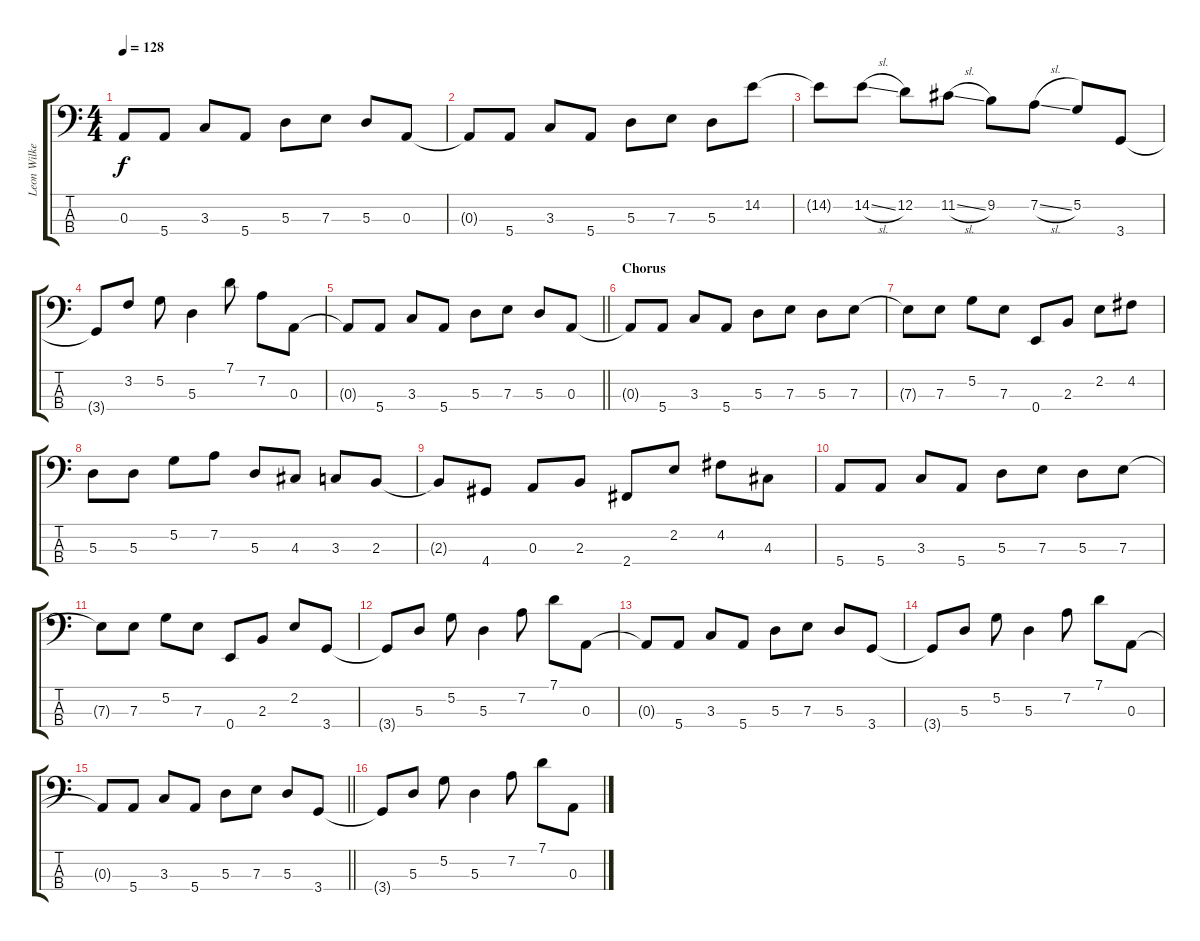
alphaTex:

\track ("Leon Wilkeson (Bass Guitar)" "Leon Wilke") {instrument electricbasspick}
\staff {score tabs}
\tuning (G2 D2 A1 E1) {hide}
\ts (4 4)
\tempo 128
\clef f4
\ks c
0.3{t}.8{dy f} 5.4.8 3.3.8 5.4.8 5.3.8 7.3.8 5.3.8 0.3.8 |
0.3{t}.8 5.4.8 3.3.8 5.4.8 5.3.8 7.3.8 5.3.8 14.2.8 |
14.2{t}.8 14.2{sl}.8 12.2.8 11.2{sl}.8 9.2.8 7.2{sl}.8 5.2.8 3.4.8 |
3.4{t}.8 3.2.8 5.2.8 5.3.4 7.1.8 7.2.8 0.3.8 |
\barLineRight lightlight
0.3{t}.8 5.4.8 3.3.8 5.4.8 5.3.8 7.3.8 5.3.8 0.3.8 |
\section ("" "Chorus")
0.3{t}.8 5.4.8 3.3.8 5.4.8 5.3.8 7.3.8 5.3.8 7.3.8 |
7.3{t}.8 7.3.8 5.2.8 7.3.8 0.4.8 2.3.8 2.2.8 4.2.8 |
5.3.8 5.3.8 5.2.8 7.2.8 5.3.8 4.3.8 3.3.8 2.3.8 |
2.3{t}.8 4.4.8 0.3.8 2.3.8 2.4.8 2.2.8 4.2.8 4.3.8 |
5.4.8 5.4.8 3.3.8 5.4.8 5.3.8 7.3.8 5.3.8 7.3.8 |
7.3{t}.8 7.3.8 5.2.8 7.3.8 0.4.8 2.3.8 2.2.8 3.4.8 |
3.4{t}.8 5.3.8 5.2.8 5.3.4 7.2.8 7.1.8 0.3.8 |
0.3{t}.8 5.4.8 3.3.8 5.4.8 5.3.8 7.3.8 5.3.8 3.4.8 |
3.4{t}.8 5.3.8 5.2.8 5.3.4 7.2.8 7.1.8 0.3.8 |
\barLineRight lightlight
0.3{t}.8 5.4.8 3.3.8 5.4.8 5.3.8 7.3.8 5.3.8 3.4.8 |
3.4{t}.8 5.3.8 5.2.8 5.3.4 7.2.8 7.1.8 0.3.8
